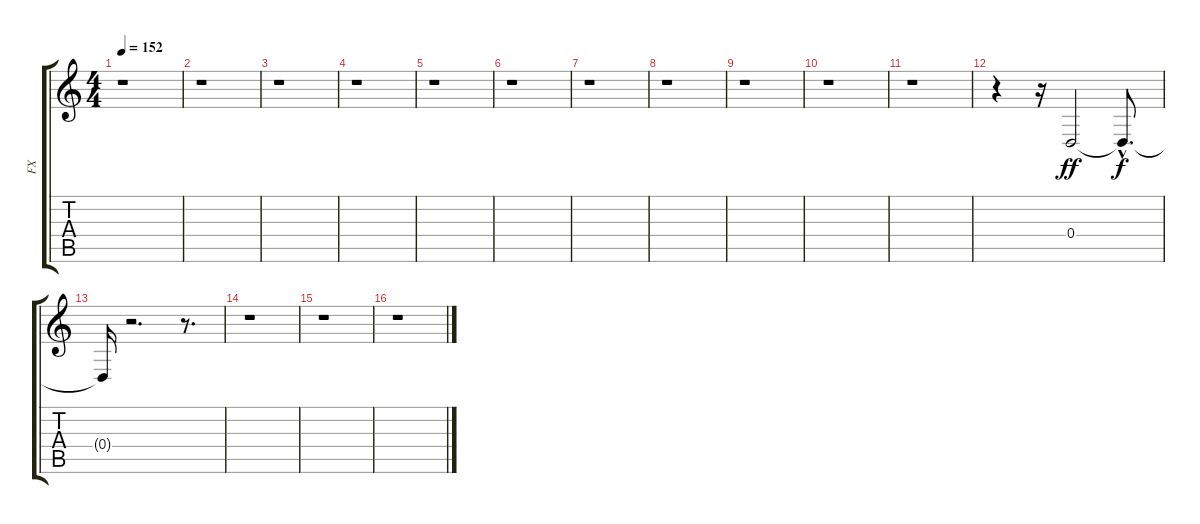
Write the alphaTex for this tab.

\track ("FX" "FX") {instrument reversecymbal}
\staff {score tabs}
\tuning (E4 B3 G3 D3 A2 E2) {hide}
\ts (4 4)
\tempo 152
\clef g2
\ks c
r.1{dy f} |
r.1 |
r.1 |
r.1 |
r.1 |
r.1 |
r.1 |
r.1 |
r.1 |
r.1 |
r.1 |
r.4 r.16 0.4.2{dy ff} 0.4{hac t}.8{d dy f} |
0.4{t}.16 r.2{d} r.8{d} |
r.1 |
r.1 |
r.1
